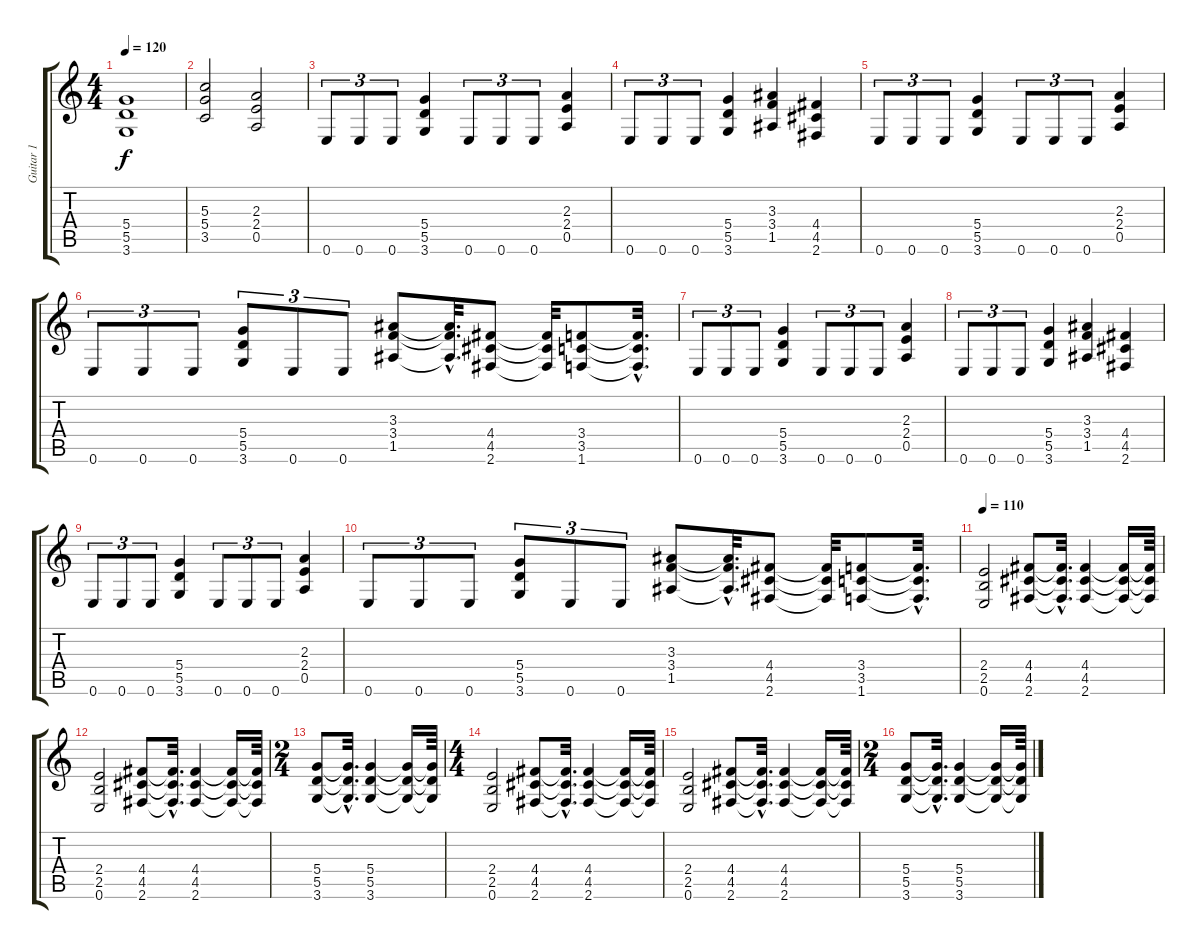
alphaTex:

\track ("Guitar 1" "Guitar 1") {instrument distortionguitar}
\staff {score tabs}
\tuning (E4 B3 G3 D3 A2 E2) {hide}
\ts (4 4)
\tempo 120
\clef g2
\ks c
(5.4 5.5 3.6).1{dy f} |
(5.3 5.4 3.5).2 (2.3 2.4 0.5).2 |
0.6.8{tu (3 2)} 0.6.8{tu (3 2)} 0.6.8{tu (3 2)} (5.4 5.5 3.6).4 0.6.8{tu (3 2)} 0.6.8{tu (3 2)} 0.6.8{tu (3 2)} (2.3 2.4 0.5).4 |
0.6.8{tu (3 2)} 0.6.8{tu (3 2)} 0.6.8{tu (3 2)} (5.4 5.5 3.6).4 (3.3 3.4 1.5).4 (4.4 4.5 2.6).4 |
0.6.8{tu (3 2)} 0.6.8{tu (3 2)} 0.6.8{tu (3 2)} (5.4 5.5 3.6).4 0.6.8{tu (3 2)} 0.6.8{tu (3 2)} 0.6.8{tu (3 2)} (2.3 2.4 0.5).4 |
0.6.8{tu (3 2)} 0.6.8{tu (3 2)} 0.6.8{tu (3 2)} (5.4 5.5 3.6).8{tu (3 2)} 0.6.8{tu (3 2)} 0.6.8{tu (3 2)} (3.3 3.4 1.5).8 (3.3{hac t} 3.4{hac t} 1.5{hac t}).32{d} (4.4 4.5 2.6).8 (4.4{t} 4.5{t} 2.6{t}).32 (3.4 3.5 1.6).8 (3.4{hac t} 3.5{hac t} 1.6{hac t}).32{d} |
0.6.8{tu (3 2)} 0.6.8{tu (3 2)} 0.6.8{tu (3 2)} (5.4 5.5 3.6).4 0.6.8{tu (3 2)} 0.6.8{tu (3 2)} 0.6.8{tu (3 2)} (2.3 2.4 0.5).4 |
0.6.8{tu (3 2)} 0.6.8{tu (3 2)} 0.6.8{tu (3 2)} (5.4 5.5 3.6).4 (3.3 3.4 1.5).4 (4.4 4.5 2.6).4 |
0.6.8{tu (3 2)} 0.6.8{tu (3 2)} 0.6.8{tu (3 2)} (5.4 5.5 3.6).4 0.6.8{tu (3 2)} 0.6.8{tu (3 2)} 0.6.8{tu (3 2)} (2.3 2.4 0.5).4 |
0.6.8{tu (3 2)} 0.6.8{tu (3 2)} 0.6.8{tu (3 2)} (5.4 5.5 3.6).8{tu (3 2)} 0.6.8{tu (3 2)} 0.6.8{tu (3 2)} (3.3 3.4 1.5).8 (3.3{hac t} 3.4{hac t} 1.5{hac t}).32{d} (4.4 4.5 2.6).8 (4.4{t} 4.5{t} 2.6{t}).32 (3.4 3.5 1.6).8 (3.4{hac t} 3.5{hac t} 1.6{hac t}).32{d} |
\tempo 110
(2.4 2.5 0.6).2 (4.4 4.5 2.6).8 (4.4{hac t} 4.5{hac t} 2.6{hac t}).32{d} (4.4 4.5 2.6).4 (4.4{t} 4.5{t} 2.6{t}).16 (4.4{t} 4.5{t} 2.6{t}).64 |
(2.4 2.5 0.6).2 (4.4 4.5 2.6).8 (4.4{hac t} 4.5{hac t} 2.6{hac t}).32{d} (4.4 4.5 2.6).4 (4.4{t} 4.5{t} 2.6{t}).16 (4.4{t} 4.5{t} 2.6{t}).64 |
\ts (2 4)
(5.4 5.5 3.6).8 (5.4{hac t} 5.5{hac t} 3.6{hac t}).32{d} (5.4 5.5 3.6).4 (5.4{t} 5.5{t} 3.6{t}).16 (5.4{t} 5.5{t} 3.6{t}).64 |
\ts (4 4)
(2.4 2.5 0.6).2 (4.4 4.5 2.6).8 (4.4{hac t} 4.5{hac t} 2.6{hac t}).32{d} (4.4 4.5 2.6).4 (4.4{t} 4.5{t} 2.6{t}).16 (4.4{t} 4.5{t} 2.6{t}).64 |
(2.4 2.5 0.6).2 (4.4 4.5 2.6).8 (4.4{hac t} 4.5{hac t} 2.6{hac t}).32{d} (4.4 4.5 2.6).4 (4.4{t} 4.5{t} 2.6{t}).16 (4.4{t} 4.5{t} 2.6{t}).64 |
\ts (2 4)
(5.4 5.5 3.6).8 (5.4{hac t} 5.5{hac t} 3.6{hac t}).32{d} (5.4 5.5 3.6).4 (5.4{t} 5.5{t} 3.6{t}).16 (5.4{t} 5.5{t} 3.6{t}).64
